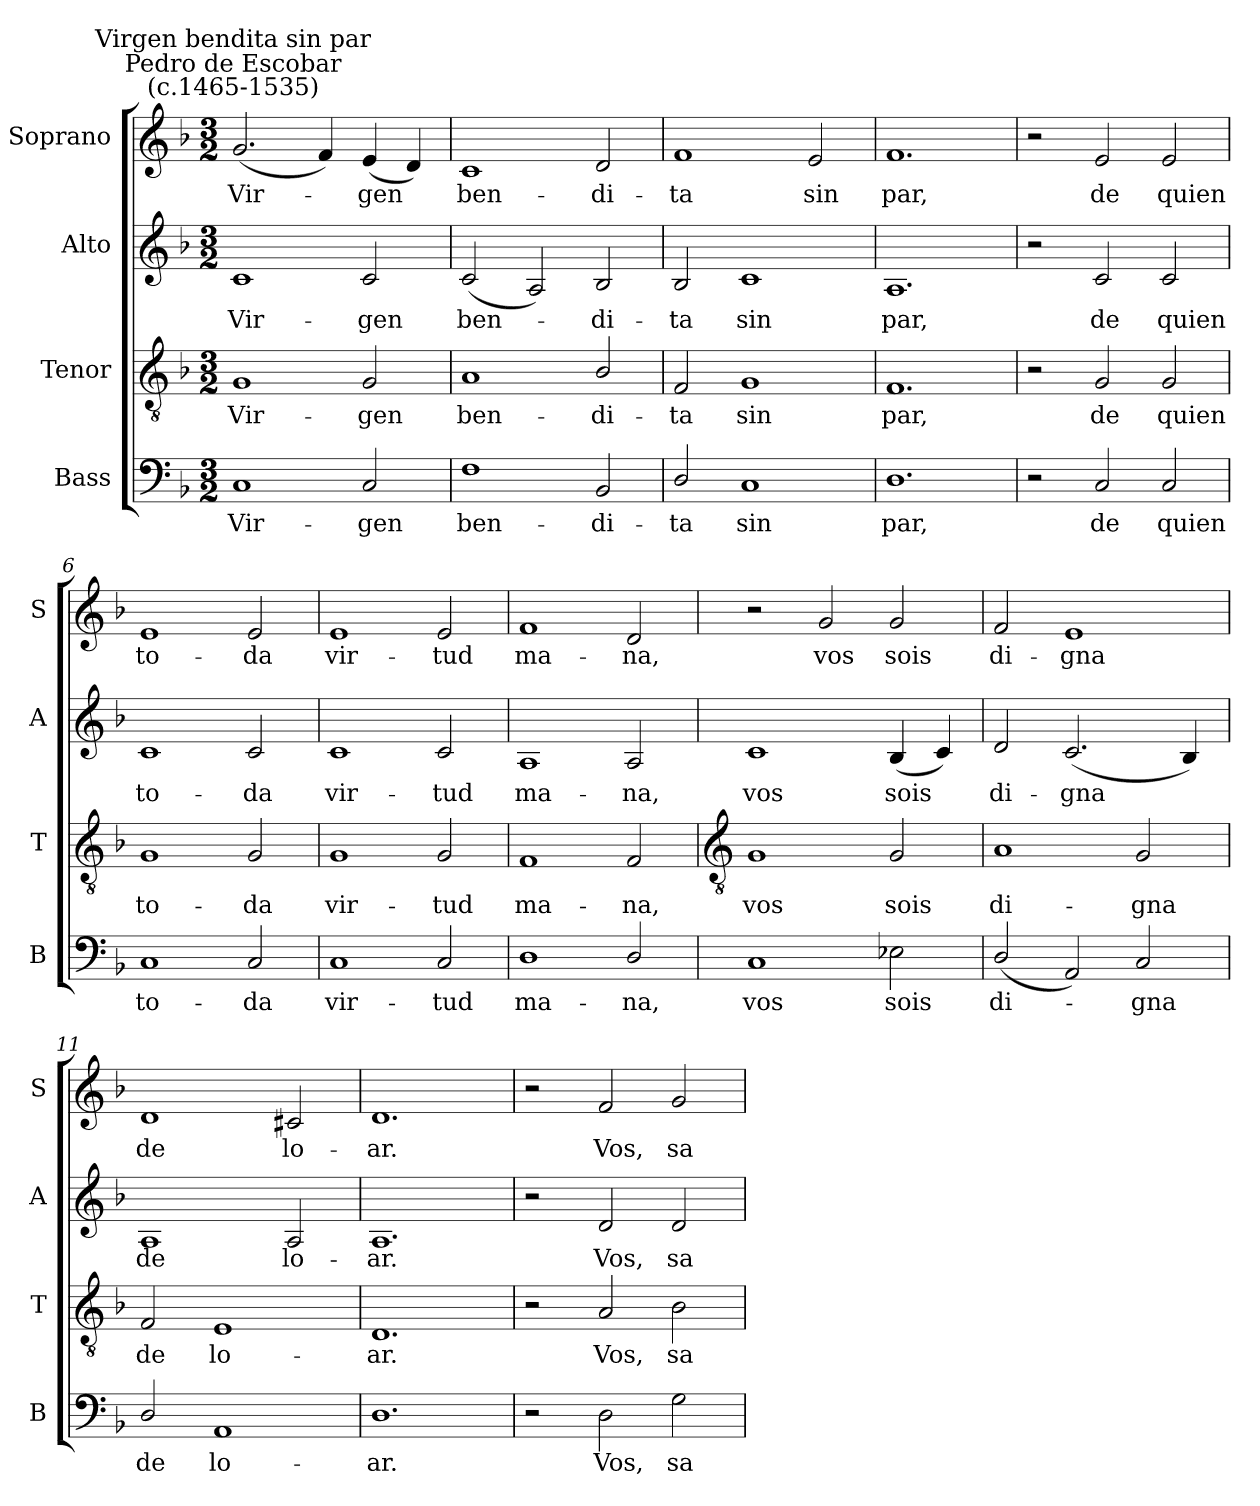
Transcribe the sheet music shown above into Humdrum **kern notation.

**kern	**text	**kern	**text	**kern	**text	**kern	**text
*part4	*part4	*part3	*part3	*part2	*part2	*part1	*part1
*staff4	*staff4	*staff3	*staff3	*staff2	*staff2	*staff1	*staff1
*I"Bass	*	*I"Tenor	*	*I"Alto	*	*I"Soprano	*
*I'B	*	*I'T	*	*I'A	*	*I'S	*
*clefF4	*	*clefGv2	*	*clefG2	*	*clefG2	*
*k[b-]	*	*k[b-]	*	*k[b-]	*	*k[b-]	*
*F:	*	*F:	*	*F:	*	*F:	*
*M3/2	*	*M3/2	*	*M3/2	*	*M3/2	*
=1	=1	=1	=1	=1	=1	=1	=1
!	!	!	!	!	!	!LO:TX:a:cj:t=Pedro de Escobar\n(c.1465-1535)	!
!	!	!	!	!	!	!LO:TX:a:cj:t=Virgen bendita sin par	!
!	!LO:LY:b	!	!LO:LY:b	!	!LO:LY:b	!	!LO:LY:b
1C	Vir-	1G	Vir-	1c	Vir-	(<2.g	Vir-
.	.	.	.	.	.	4f)	.
!	!LO:LY:b	!	!LO:LY:b	!	!LO:LY:b	!	!LO:LY:b
2C	-gen	2G	-gen	2c	-gen	(<4e	gen
.	.	.	.	.	.	4d)	.
=2	=2	=2	=2	=2	=2	=2	=2
!	!LO:LY:b	!	!LO:LY:b	!	!LO:LY:b	!	!LO:LY:b
1F	ben-	1A	ben-	(<2c	ben-	1c	ben-
.	.	.	.	2A)	.	.	.
!	!LO:LY:b	!	!LO:LY:b	!	!LO:LY:b	!	!LO:LY:b
2BB-	-di-	2B-/	-di-	2B-	di-	2d	-di-
=3	=3	=3	=3	=3	=3	=3	=3
!	!LO:LY:b	!	!LO:LY:b	!	!LO:LY:b	!	!LO:LY:b
2D/	-ta	2F	-ta	2B-	-ta	1f	-ta
!	!LO:LY:b	!	!LO:LY:b	!	!LO:LY:b	!	!
1C	sin	1G	sin	1c	sin	.	.
!	!	!	!	!	!	!	!LO:LY:b
.	.	.	.	.	.	2e	sin
=4	=4	=4	=4	=4	=4	=4	=4
!	!LO:LY:b	!	!LO:LY:b	!	!LO:LY:b	!	!LO:LY:b
1.D	par,	1.F	par,	1.A	par,	1.f	par,
=5	=5	=5	=5	=5	=5	=5	=5
2r	.	2r	.	2r	.	2r	.
!	!LO:LY:b	!	!LO:LY:b	!	!LO:LY:b	!	!LO:LY:b
2C	de	2G	de	2c	de	2e	de
!	!LO:LY:b	!	!LO:LY:b	!	!LO:LY:b	!	!LO:LY:b
2C	quien	2G	quien	2c	quien	2e	quien
=6	=6	=6	=6	=6	=6	=6	=6
!	!LO:LY:b	!	!LO:LY:b	!	!LO:LY:b	!	!LO:LY:b
1C	to-	1G	to-	1c	to-	1e	to-
!	!LO:LY:b	!	!LO:LY:b	!	!LO:LY:b	!	!LO:LY:b
2C	-da	2G	-da	2c	-da	2e	-da
=7	=7	=7	=7	=7	=7	=7	=7
!	!LO:LY:b	!	!LO:LY:b	!	!LO:LY:b	!	!LO:LY:b
1C	vir-	1G	vir-	1c	vir-	1e	vir-
!	!LO:LY:b	!	!LO:LY:b	!	!LO:LY:b	!	!LO:LY:b
2C	-tud	2G	-tud	2c	-tud	2e	-tud
=8	=8	=8	=8	=8	=8	=8	=8
!	!LO:LY:b	!	!LO:LY:b	!	!LO:LY:b	!	!LO:LY:b
1D	ma-	1F	ma-	1A	ma-	1f	ma-
!	!LO:LY:b	!	!LO:LY:b	!	!LO:LY:b	!	!LO:LY:b
2D/	-na,	2F	-na,	2A	-na,	2d	-na,
!!LO:LB:g=z
=9	=9	=9	=9	=9	=9	=9	=9
*	*	*clefGv2	*	*	*	*	*
!	!LO:LY:b	!	!LO:LY:b	!	!LO:LY:b	!	!
1C	vos	1G	vos	1c	vos	2r	.
!	!	!	!	!	!	!	!LO:LY:b
.	.	.	.	.	.	2g	vos
!	!LO:LY:b	!	!LO:LY:b	!	!LO:LY:b	!	!LO:LY:b
2E-X	sois	2G	sois	(<4B-	sois	2g	sois
.	.	.	.	4c)	.	.	.
=10	=10	=10	=10	=10	=10	=10	=10
!	!LO:LY:b	!	!LO:LY:b	!	!LO:LY:b	!	!LO:LY:b
(<2D/	di-	1A	di-	2d	di-	2f	di-
!	!	!	!	!	!LO:LY:b	!	!LO:LY:b
2AA)	.	.	.	(<2.c	-gna	1e	-gna
!	!LO:LY:b	!	!LO:LY:b	!	!	!	!
2C	gna	2G	-gna	.	.	.	.
.	.	.	.	4B-)	.	.	.
=11	=11	=11	=11	=11	=11	=11	=11
!	!LO:LY:b	!	!LO:LY:b	!	!LO:LY:b	!	!LO:LY:b
2D/	de	2F	de	1A	de	1d	de
!	!LO:LY:b	!	!LO:LY:b	!	!	!	!
1AA	lo-	1E	lo-	.	.	.	.
!	!	!	!	!	!LO:LY:b	!	!LO:LY:b
.	.	.	.	2A	lo-	2c#X	lo-
=12	=12	=12	=12	=12	=12	=12	=12
!	!LO:LY:b	!	!LO:LY:b	!	!LO:LY:b	!	!LO:LY:b
1.D	-ar.	1.D	-ar.	1.A	-ar.	1.d	-ar.
=13	=13	=13	=13	=13	=13	=13	=13
2r	.	2r	.	2r	.	2r	.
!	!LO:LY:b	!	!LO:LY:b	!	!LO:LY:b	!	!LO:LY:b
2D	Vos,	2A	Vos,	2d	Vos,	2f	Vos,
!	!LO:LY:b	!	!LO:LY:b	!	!LO:LY:b	!	!LO:LY:b
2G	sa-	2B-	sa-	2d	sa-	2g	sa-
=	=	=	=	=	=	=	=
*-	*-	*-	*-	*-	*-	*-	*-
